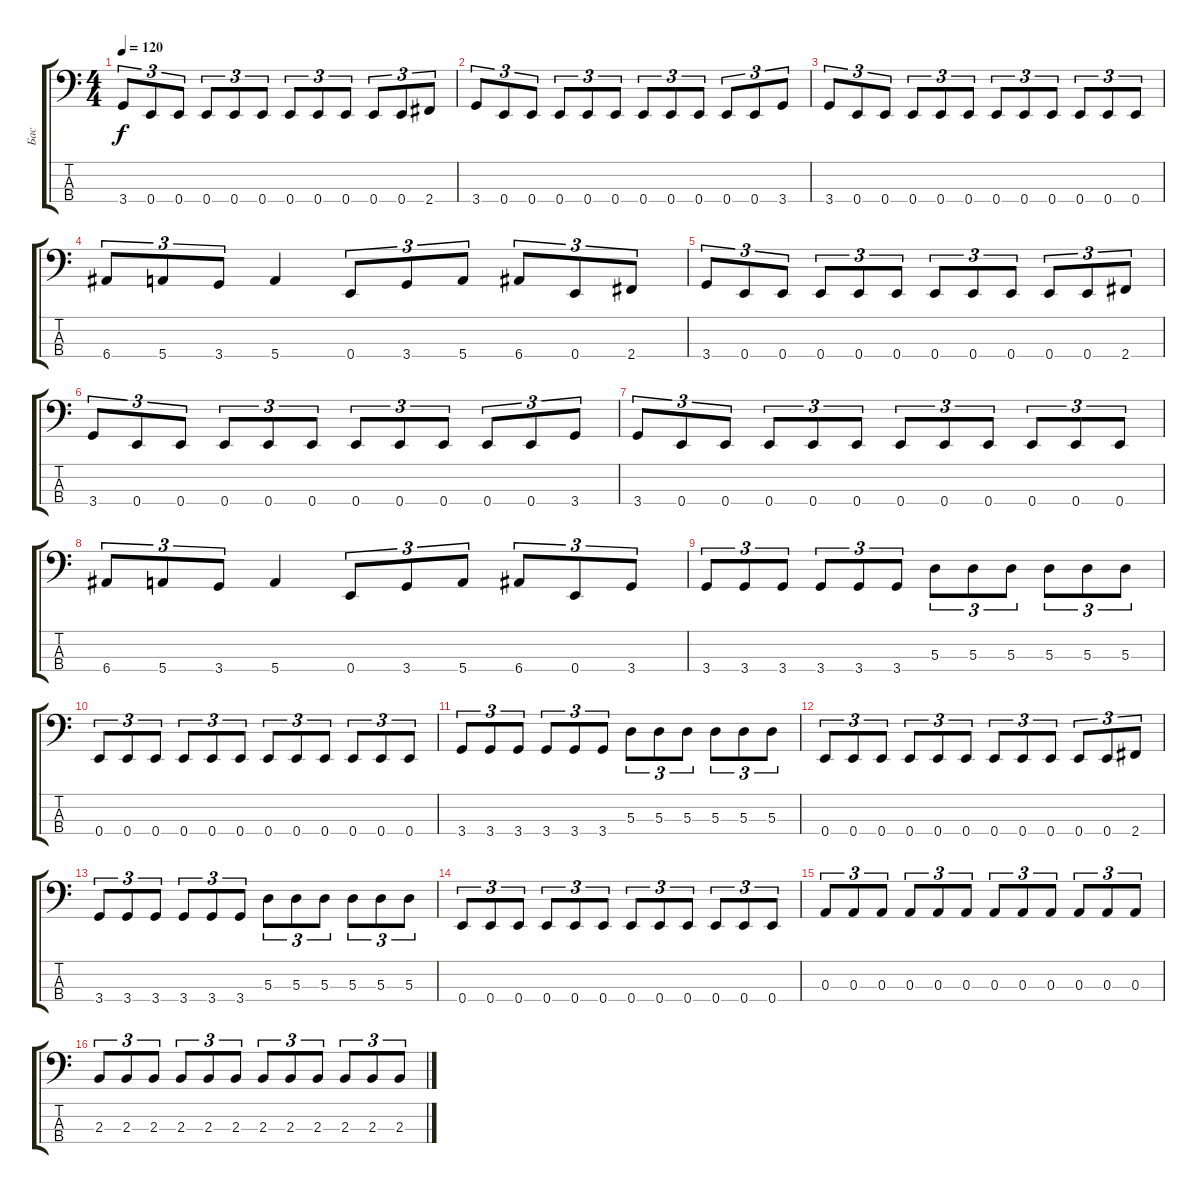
\track ("Бас" "Бас") {instrument electricbassfinger}
\staff {score tabs}
\tuning (G2 D2 A1 E1) {hide}
\ts (4 4)
\tempo 120
\clef f4
\ks c
3.4.8{tu (3 2) dy f} 0.4.8{tu (3 2)} 0.4.8{tu (3 2)} 0.4.8{tu (3 2)} 0.4.8{tu (3 2)} 0.4.8{tu (3 2)} 0.4.8{tu (3 2)} 0.4.8{tu (3 2)} 0.4.8{tu (3 2)} 0.4.8{tu (3 2)} 0.4.8{tu (3 2)} 2.4.8{tu (3 2)} |
3.4.8{tu (3 2)} 0.4.8{tu (3 2)} 0.4.8{tu (3 2)} 0.4.8{tu (3 2)} 0.4.8{tu (3 2)} 0.4.8{tu (3 2)} 0.4.8{tu (3 2)} 0.4.8{tu (3 2)} 0.4.8{tu (3 2)} 0.4.8{tu (3 2)} 0.4.8{tu (3 2)} 3.4.8{tu (3 2)} |
3.4.8{tu (3 2)} 0.4.8{tu (3 2)} 0.4.8{tu (3 2)} 0.4.8{tu (3 2)} 0.4.8{tu (3 2)} 0.4.8{tu (3 2)} 0.4.8{tu (3 2)} 0.4.8{tu (3 2)} 0.4.8{tu (3 2)} 0.4.8{tu (3 2)} 0.4.8{tu (3 2)} 0.4.8{tu (3 2)} |
6.4.8{tu (3 2)} 5.4.8{tu (3 2)} 3.4.8{tu (3 2)} 5.4.4 0.4.8{tu (3 2)} 3.4.8{tu (3 2)} 5.4.8{tu (3 2)} 6.4.8{tu (3 2)} 0.4.8{tu (3 2)} 2.4.8{tu (3 2)} |
3.4.8{tu (3 2)} 0.4.8{tu (3 2)} 0.4.8{tu (3 2)} 0.4.8{tu (3 2)} 0.4.8{tu (3 2)} 0.4.8{tu (3 2)} 0.4.8{tu (3 2)} 0.4.8{tu (3 2)} 0.4.8{tu (3 2)} 0.4.8{tu (3 2)} 0.4.8{tu (3 2)} 2.4.8{tu (3 2)} |
3.4.8{tu (3 2)} 0.4.8{tu (3 2)} 0.4.8{tu (3 2)} 0.4.8{tu (3 2)} 0.4.8{tu (3 2)} 0.4.8{tu (3 2)} 0.4.8{tu (3 2)} 0.4.8{tu (3 2)} 0.4.8{tu (3 2)} 0.4.8{tu (3 2)} 0.4.8{tu (3 2)} 3.4.8{tu (3 2)} |
3.4.8{tu (3 2)} 0.4.8{tu (3 2)} 0.4.8{tu (3 2)} 0.4.8{tu (3 2)} 0.4.8{tu (3 2)} 0.4.8{tu (3 2)} 0.4.8{tu (3 2)} 0.4.8{tu (3 2)} 0.4.8{tu (3 2)} 0.4.8{tu (3 2)} 0.4.8{tu (3 2)} 0.4.8{tu (3 2)} |
6.4.8{tu (3 2)} 5.4.8{tu (3 2)} 3.4.8{tu (3 2)} 5.4.4 0.4.8{tu (3 2)} 3.4.8{tu (3 2)} 5.4.8{tu (3 2)} 6.4.8{tu (3 2)} 0.4.8{tu (3 2)} 3.4.8{tu (3 2)} |
3.4.8{tu (3 2)} 3.4.8{tu (3 2)} 3.4.8{tu (3 2)} 3.4.8{tu (3 2)} 3.4.8{tu (3 2)} 3.4.8{tu (3 2)} 5.3.8{tu (3 2)} 5.3.8{tu (3 2)} 5.3.8{tu (3 2)} 5.3.8{tu (3 2)} 5.3.8{tu (3 2)} 5.3.8{tu (3 2)} |
0.4.8{tu (3 2)} 0.4.8{tu (3 2)} 0.4.8{tu (3 2)} 0.4.8{tu (3 2)} 0.4.8{tu (3 2)} 0.4.8{tu (3 2)} 0.4.8{tu (3 2)} 0.4.8{tu (3 2)} 0.4.8{tu (3 2)} 0.4.8{tu (3 2)} 0.4.8{tu (3 2)} 0.4.8{tu (3 2)} |
3.4.8{tu (3 2)} 3.4.8{tu (3 2)} 3.4.8{tu (3 2)} 3.4.8{tu (3 2)} 3.4.8{tu (3 2)} 3.4.8{tu (3 2)} 5.3.8{tu (3 2)} 5.3.8{tu (3 2)} 5.3.8{tu (3 2)} 5.3.8{tu (3 2)} 5.3.8{tu (3 2)} 5.3.8{tu (3 2)} |
0.4.8{tu (3 2)} 0.4.8{tu (3 2)} 0.4.8{tu (3 2)} 0.4.8{tu (3 2)} 0.4.8{tu (3 2)} 0.4.8{tu (3 2)} 0.4.8{tu (3 2)} 0.4.8{tu (3 2)} 0.4.8{tu (3 2)} 0.4.8{tu (3 2)} 0.4.8{tu (3 2)} 2.4.8{tu (3 2)} |
3.4.8{tu (3 2)} 3.4.8{tu (3 2)} 3.4.8{tu (3 2)} 3.4.8{tu (3 2)} 3.4.8{tu (3 2)} 3.4.8{tu (3 2)} 5.3.8{tu (3 2)} 5.3.8{tu (3 2)} 5.3.8{tu (3 2)} 5.3.8{tu (3 2)} 5.3.8{tu (3 2)} 5.3.8{tu (3 2)} |
0.4.8{tu (3 2)} 0.4.8{tu (3 2)} 0.4.8{tu (3 2)} 0.4.8{tu (3 2)} 0.4.8{tu (3 2)} 0.4.8{tu (3 2)} 0.4.8{tu (3 2)} 0.4.8{tu (3 2)} 0.4.8{tu (3 2)} 0.4.8{tu (3 2)} 0.4.8{tu (3 2)} 0.4.8{tu (3 2)} |
0.3.8{tu (3 2)} 0.3.8{tu (3 2)} 0.3.8{tu (3 2)} 0.3.8{tu (3 2)} 0.3.8{tu (3 2)} 0.3.8{tu (3 2)} 0.3.8{tu (3 2)} 0.3.8{tu (3 2)} 0.3.8{tu (3 2)} 0.3.8{tu (3 2)} 0.3.8{tu (3 2)} 0.3.8{tu (3 2)} |
2.3.8{tu (3 2)} 2.3.8{tu (3 2)} 2.3.8{tu (3 2)} 2.3.8{tu (3 2)} 2.3.8{tu (3 2)} 2.3.8{tu (3 2)} 2.3.8{tu (3 2)} 2.3.8{tu (3 2)} 2.3.8{tu (3 2)} 2.3.8{tu (3 2)} 2.3.8{tu (3 2)} 2.3.8{tu (3 2)}
